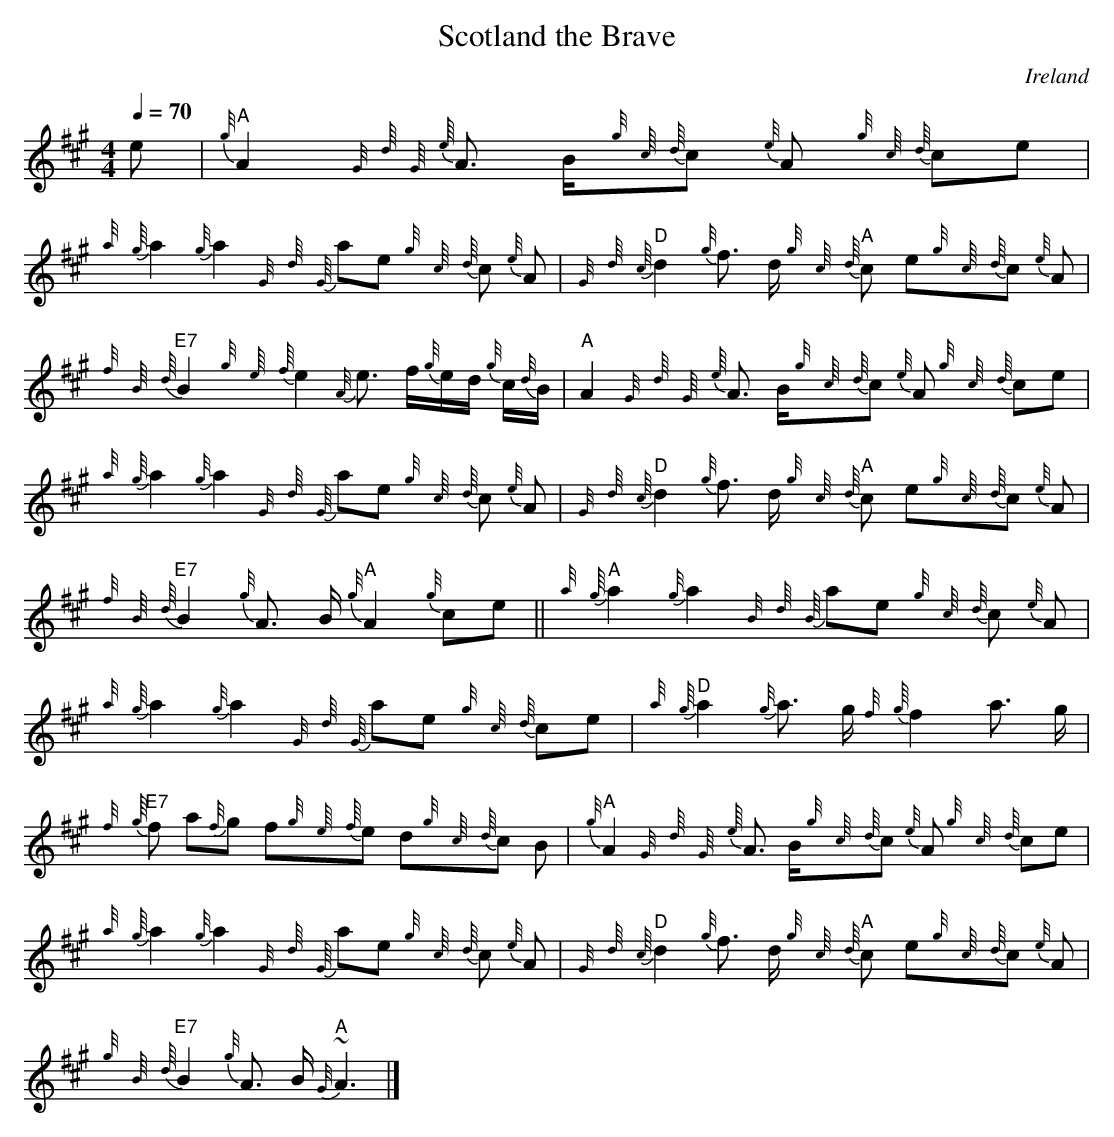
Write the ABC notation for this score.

X:1
T:Scotland the Brave
O:Ireland
M:4/4
L:1/8
Q:1/4=70
K:A
V:1
e |{g/4}"A" A2 {G/4}{d/4}{G/4}{e/4}A3/2 B/{g/4}{c/4}{d/4}c {e/4}A{g/4}{c/4}{d/4} ce |{a/4}{g/4}a2 {g/4}a2 {G/4}{d/4}{G/4}ae {g/4}{c/4}{d/4}c{e/4} A|{G/4}{d/4}{c/4}"D" d2 {g/4}f3/2 d/{g/4}{c/4}{d/4}"A" c e{g/4}{c/4}{d/4}c {e/4}A|
{f/4}{B/4}{d/4} "E7" B2 {g/4}{e/4}{f/4}e2 {A/4}e3/2 f/{g/4}e/d/{g/4} c/{d/4}B/|"A" A2 {G/4}{d/4}{G/4}{e/4}A3/2 B/{g/4}{c/4}{d/4}c {e/4}A{g/4}{c/4}{d/4} ce |{a/4}{g/4}a2 {g/4}a2 {G/4}{d/4}{G/4}ae {g/4}{c/4}{d/4}c{e/4} A|{G/4}{d/4}{c/4}"D" d2 {g/4}f3/2 d/{g/4}{c/4}{d/4}"A" c e{g/4}{c/4}{d/4}c {e/4}A|
{f/4}{B/4}{d/4} "E7" B2 {g/4}A3/2 B/{g/4}"A" A2 {g/4}ce ||{a/4}{g/4}"A" a2 {g/4}a2 {B/4}{d/4}{B/4}ae {g/4}{c/4}{d/4}c{e/4} A|{a/4}{g/4}a2 {g/4}a2 {G/4}{d/4}{G/4}ae {g/4}{c/4}{d/4}ce |{a/4}{g/4}"D" a2 {g/4}a3/2 g/{f/4}{g/4}f2 a3/2 g/|
{f/4}{g/4}"E7" f a{f/4}g f{g/4}{e/4}{f/4}e d{g/4}{c/4}{d/4}c B|{g/4}"A" A2 {G/4}{d/4}{G/4}{e/4}A3/2 B/{g/4}{c/4}{d/4}c {e/4}A{g/4}{c/4}{d/4} ce |{a/4}{g/4}a2 {g/4}a2 {G/4}{d/4}{G/4}ae {g/4}{c/4}{d/4}c{e/4} A|{G/4}{d/4}{c/4}"D" d2 {g/4}f3/2 d/{g/4}{c/4}{d/4}"A" c e{g/4}{c/4}{d/4}c {e/4}A|
{g/4}{B/4}{d/4} "E7" B2 {g/4}A3/2 B/{G/4}"A" ~A3 |]
